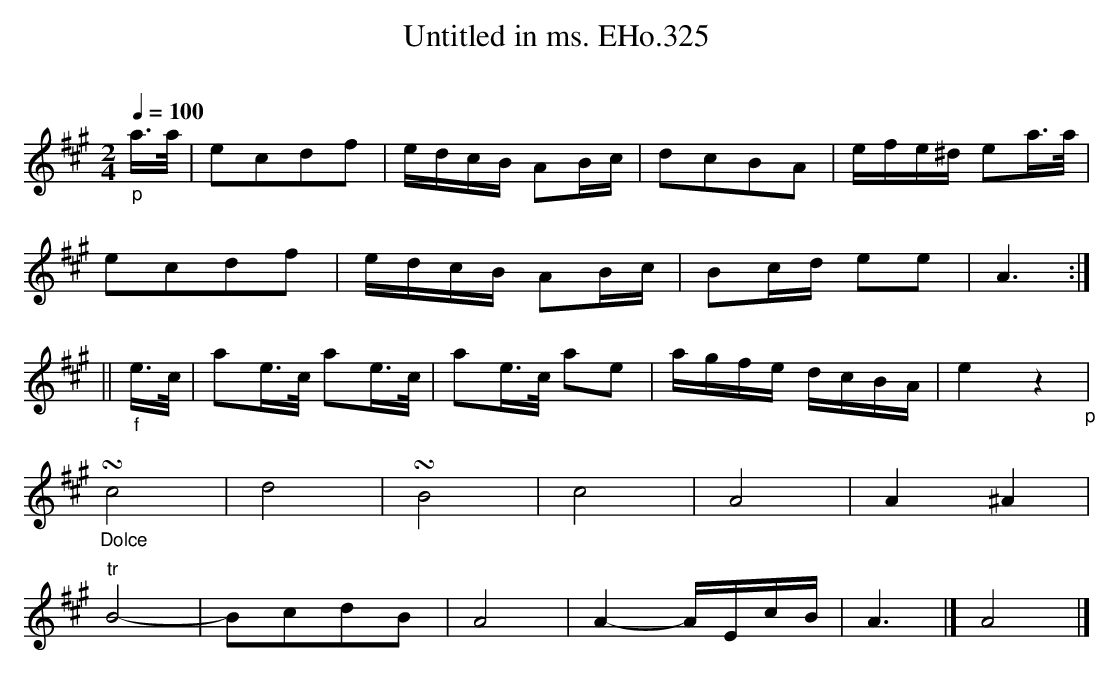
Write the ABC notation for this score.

X:1
T:Untitled in ms. EHo.325
M:2/4
L:1/8
Q:1/4=100
O:
K:A
"_p"a/>a/ | ecdf | e/d/c/B/ AB/c/ | dcBA | e/f/e/^d/ ea/>a/ |
ecdf | e/d/c/B/ AB/c/ | Bc/d/ ee | A3 :|
|| "_f"e/>c/ | ae/>c/ ae/>c/ | ae/>c/ ae | a/g/f/e/ d/c/B/A/ | e2z2 "_p"|
"_Dolce"!turn!c4 | d4 | !turn!B4 | c4 | A4 | A2^A2 |
"tr"B4- | BcdB | A4 | A2-A/E/c/B/ | A3 |]A4|]
